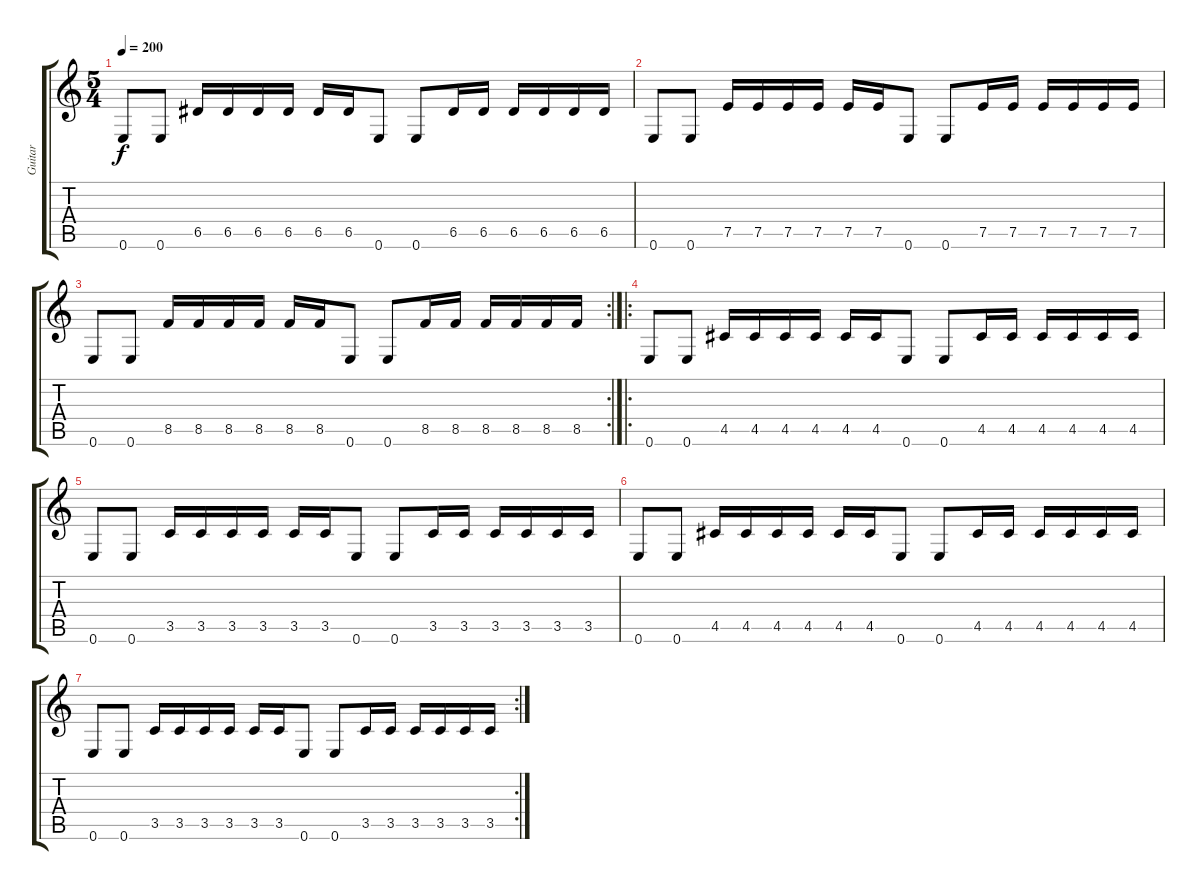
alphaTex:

\track ("Guitar" "Guitar") {instrument distortionguitar}
\staff {score tabs}
\tuning (E4 B3 G3 D3 A2 E2) {hide}
\ts (5 4)
\tempo 200
\clef g2
\ks c
0.6.8{dy f} 0.6.8 6.5.16 6.5.16 6.5.16 6.5.16 6.5.16 6.5.16 0.6.8 0.6.8 6.5.16 6.5.16 6.5.16 6.5.16 6.5.16 6.5.16 |
0.6.8 0.6.8 7.5.16 7.5.16 7.5.16 7.5.16 7.5.16 7.5.16 0.6.8 0.6.8 7.5.16 7.5.16 7.5.16 7.5.16 7.5.16 7.5.16 |
\rc 2
0.6.8 0.6.8 8.5.16 8.5.16 8.5.16 8.5.16 8.5.16 8.5.16 0.6.8 0.6.8 8.5.16 8.5.16 8.5.16 8.5.16 8.5.16 8.5.16 |
\ro
0.6.8 0.6.8 4.5.16 4.5.16 4.5.16 4.5.16 4.5.16 4.5.16 0.6.8 0.6.8 4.5.16 4.5.16 4.5.16 4.5.16 4.5.16 4.5.16 |
0.6.8 0.6.8 3.5.16 3.5.16 3.5.16 3.5.16 3.5.16 3.5.16 0.6.8 0.6.8 3.5.16 3.5.16 3.5.16 3.5.16 3.5.16 3.5.16 |
0.6.8 0.6.8 4.5.16 4.5.16 4.5.16 4.5.16 4.5.16 4.5.16 0.6.8 0.6.8 4.5.16 4.5.16 4.5.16 4.5.16 4.5.16 4.5.16 |
\rc 2
0.6.8 0.6.8 3.5.16 3.5.16 3.5.16 3.5.16 3.5.16 3.5.16 0.6.8 0.6.8 3.5.16 3.5.16 3.5.16 3.5.16 3.5.16 3.5.16
